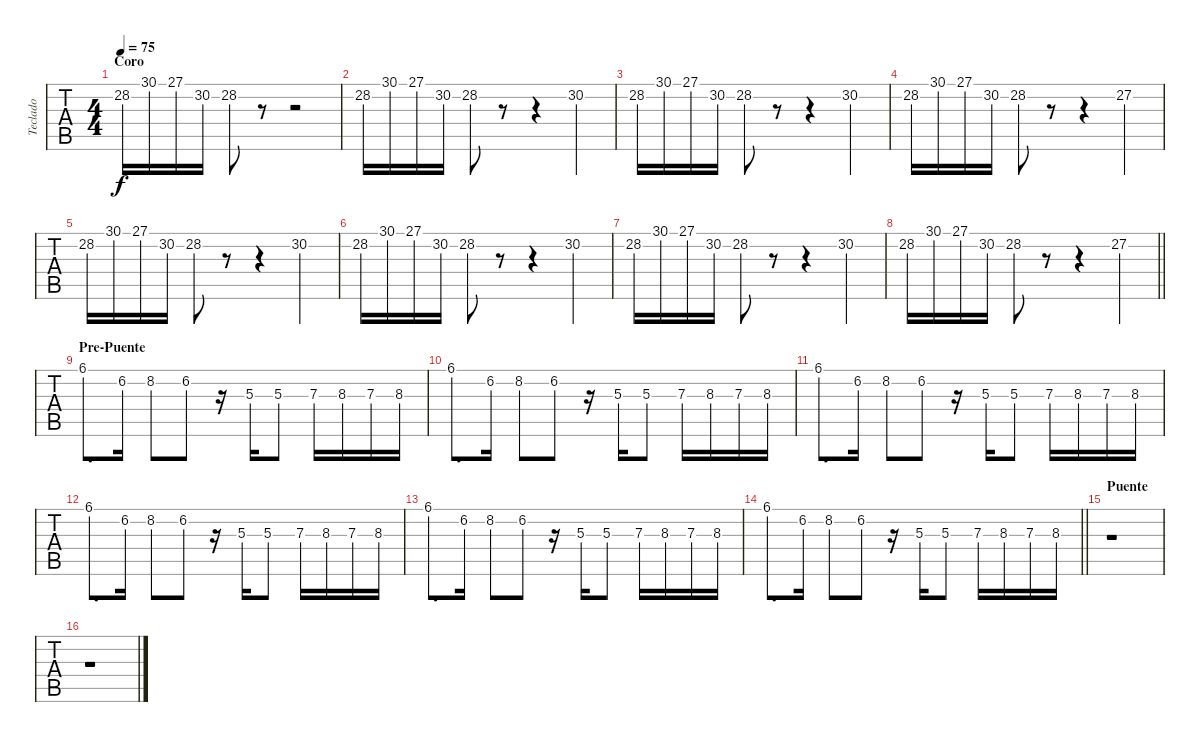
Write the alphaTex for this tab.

\track ("Teclado" "Teclado") {instrument synthvoice}
\staff {tabs}
\tuning (F4 C4 Ab3 Eb3 Bb2 F2) {hide}
\ts (4 4)
\section ("" "Coro")
\tempo 75
\clef g2
\ks c
28.2.16{dy f volume 16} 30.1.16 27.1.16 30.2.16 28.2.8 r.8 r.2 |
28.2.16 30.1.16 27.1.16 30.2.16 28.2.8 r.8 r.4 30.2.4 |
28.2.16 30.1.16 27.1.16 30.2.16 28.2.8 r.8 r.4 30.2.4 |
28.2.16 30.1.16 27.1.16 30.2.16 28.2.8 r.8 r.4 27.2.4 |
28.2.16 30.1.16 27.1.16 30.2.16 28.2.8 r.8 r.4 30.2.4 |
28.2.16 30.1.16 27.1.16 30.2.16 28.2.8 r.8 r.4 30.2.4 |
28.2.16 30.1.16 27.1.16 30.2.16 28.2.8 r.8 r.4 30.2.4 |
\barLineRight lightlight
28.2.16 30.1.16 27.1.16 30.2.16 28.2.8 r.8 r.4 27.2.4 |
\section ("" "Pre-Puente")
6.1.8{d volume 12 instrument pad4choir} 6.2.16 8.2.8 6.2.8 r.16 5.3.16 5.3.8 7.3.16 8.3.16 7.3.16 8.3.16 |
6.1.8{d} 6.2.16 8.2.8 6.2.8 r.16 5.3.16 5.3.8 7.3.16 8.3.16 7.3.16 8.3.16 |
6.1.8{d} 6.2.16 8.2.8 6.2.8 r.16 5.3.16 5.3.8 7.3.16 8.3.16 7.3.16 8.3.16 |
6.1.8{d} 6.2.16 8.2.8 6.2.8 r.16 5.3.16 5.3.8 7.3.16 8.3.16 7.3.16 8.3.16 |
6.1.8{d} 6.2.16 8.2.8 6.2.8 r.16 5.3.16 5.3.8 7.3.16 8.3.16 7.3.16 8.3.16 |
\barLineRight lightlight
6.1.8{d} 6.2.16 8.2.8 6.2.8 r.16 5.3.16 5.3.8 7.3.16 8.3.16 7.3.16 8.3.16 |
\section ("" "Puente")
r.1 |
r.1
